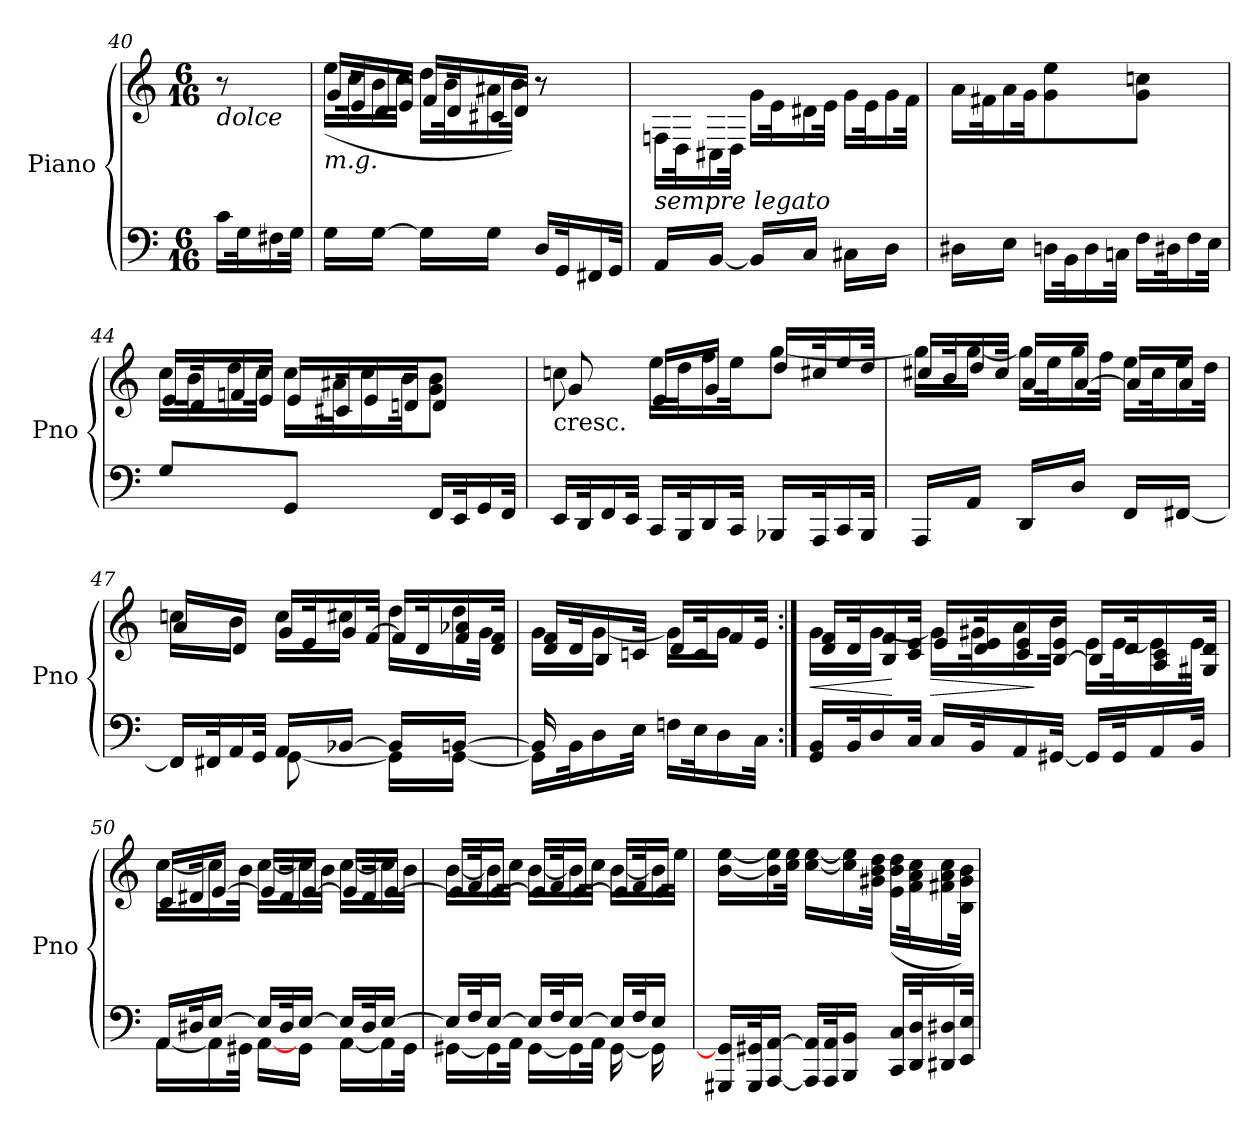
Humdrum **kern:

**kern	**kern	**dynam
*part1	*part1	*part1
*staff2	*staff1	*staff1/2
*I"Piano	*	*
*I'Pno	*	*
*clefF4	*clefG2	*
*k[]	*k[]	*
*M6/16	*M6/16	*
*Xtuplet	*	*
=40	=40	=40
*	*^	*
!	!LO:TX:b:i:t=dolce	!	!
24c\LL	8ryy	8r	.
48G\K	.	.	.
24F#X\	.	.	.
48G\JJk	.	.	.
=41	=41	=41	=41
*	*	*Xtuplet	*
*	*	*^	*
!	!LO:TX:b:i:t=m.g.	!	!	!
16G\LL	4.ryy	(<24ee\LL	24g/LL	.
.	.	48cc\K	48e/K	.
[16G\JJ	.	24b\	24d/	.
.	.	48cc\JJk	48e/JJk	.
16G\LL]	.	24dd\LL	24f/LL	.
.	.	48b\K	48d/K	.
16G\JJ	.	24a#X\	24c#X/	.
.	.	48b\JJk)	48d/JJk	.
24D/LL	.	8r	8r	.
48GG/K	.	.	.	.
24FF#X/	.	.	.	.
48GG/JJk	.	.	.	.
*	*	*v	*v	*
=42	=42	=42	=42
!	!LO:TX:b:i:t=sempre legato	!	!
16AA/LL	4.ryy	24Fn\LL	.
.	.	48D\K	.
[16BB/JJ	.	24C#X\	.
.	.	48D\JJk	.
16BB/LL]	.	24g\LL	.
.	.	48e\K	.
16C/JJ	.	24d#X\	.
.	.	48e\JJk	.
16C#X\LL	.	24g\LL	.
.	.	48e\K	.
16D\JJ	.	24g\	.
.	.	48f\JJk	.
!!LO:LB:g=z	!!
=43	=43	=43	=43
16D#X\LL	4.ryy	24a\LL	.
.	.	48f#X\K	.
16E\JJ	.	24a\	.
.	.	48g\JK	.
24Dn\LL	.	8g\ 8ee\	.
48BB\K	.	.	.
24D\	.	.	.
48Cn\JJk	.	.	.
24F\LL	.	8g\ 8ccn\J	.
48D#X\K	.	.	.
24F\	.	.	.
48E\JJk	.	.	.
=44	=44	=44	=44
*	*	*^	*
8G/L	4.ryy	24cc\LL	24e/LL	.
.	.	48b\K	48d/K	.
.	.	24dd\	24fn/	.
.	.	48cc\JJk	48e/JJk	.
8GG/J	.	24cc\LL	24e/LL	.
.	.	48a#X\K	48c#X/K	.
.	.	24cc\	24e/	.
.	.	48b\JK	48dn/JK	.
24FF/LL	.	8g\ 8b\J	8d/J	.
48EE/K	.	.	.	.
24GG/	.	.	.	.
48FF/JJk	.	.	.	.
=45	=45	=45	=45	=45
!	!LO:TX:b:t=cresc.	!	!	!
24EE/LL	4.ryy	8ccn\	8g/	.
48DD/K	.	.	.	.
24FF/	.	.	.	.
48EE/JJk	.	.	.	.
24CC/LL	.	24ee\LL	16e/LL	.
48BBB/K	.	48dd\K	.	.
24DD/	.	24ff\	16g/JJ	.
48CC/JJk	.	48ee\JK	.	.
24BBB-X/LL	.	[8gg\J	24dd/LL	.
48AAA/K	.	.	48cc#X/K	.
24CC/	.	.	24ee/	.
48BBB-/JJk	.	.	48dd/JJk	.
!!LO:LB:g=z	!!	!!
=46	=46	=46	=46	=46
16AAA/LL	4.ryy	16gg\LL]	24cc#X/LL	.
.	.	.	48b/K	.
16AA/JJ	.	[16gg\JJ	24dd/	.
.	.	.	48cc#/JJk	.
16DD/LL	.	24gg\LL]	16a/LL	.
.	.	48ee\K	.	.
16D/JJ	.	24gg\	[16a/JJ	.
.	.	48ff\JJk	.	.
16FF/LL	.	24ee\LL	16a/LL]	.
.	.	48cc#\K	.	.
[16FF#X/JJ	.	24ee\	16a/JJ	.
.	.	48dd\JJk	.	.
=47	=47	=47	=47	=47
*^	*	*	*	*
24FF#/LL]	8ryy	4.ryy	16ccn\LL	16a/LL	.
48FF#X/K	.	.	.	.	.
24AA/	.	.	16b\JJ	16d/JJ	.
48GG/JJk	.	.	.	.	.
16AA/LL	[8GG\	.	16cc\LL	24g/LL	.
.	.	.	.	48e/K	.
[16BB-X/JJ	.	.	16cc#X\JJ	24g/	.
.	.	.	.	[48f/JJk	.
16BB-/LL]	16GG\LL]	.	16dd\LL	24f/LL]	.
.	.	.	.	48d/K	.
[16BBn/JJ	[16GG\JJ	.	24dd\	24f/ 24a-X/	.
.	.	.	48g\JJk	48d/ 48f/JJk	.
=48	=48	=48	=48	=48	=48
16BB/]	24GG\LL]	4ryy	16g\LL	24d/ 24f/LL	.
.	48BB\K	.	.	48d/K	.
8.ryy	24D\	.	[16g\JJ	24B/	.
.	48E\JJk	.	.	48cn/JJk	.
.	24Fn\LL	.	16g\LL]	24d/LL	.
.	48E\K	.	.	48c/K	.
.	24D\	.	16g\JJ	24f/	.
.	48C\JJk	.	.	48e/JJk	.
!!LO:PB:g=z	!!	!!
=49:|!	=49:|!	=49:|!	=49:|!	=49:|!	=49:|!
!	!	!	!	!	!LO:HP:b
*v	*v	*	*	*	*
24GG/ 24BB/LL	4.ryy	16g\LL	24d/ 24f/LL	<
48BB/K	.	.	48d/K	.
24D/	.	[16g\JJ	24B/ 24f/	.
48C/JJk	.	.	48c/ 48e/JJk	[
!	!	!	!	!LO:HP:b
24C/LL	.	24g\LL]	24e/LL	>
48BB/K	.	48g#X\K	48d/ 48e/K	.
24AA/	.	24a\	24c/ 24e/	.
[48GG#X/JJk	.	48b\JJk	[48B/ 48e/JJk	]
24GG#/LL]	.	24e\LL	24B/LL]	.
48GG#/K	.	[48e\K	48d/K	.
24AA/	.	24e\]	24A/ 24c/	.
48BB/JJk	.	48e\JJk	48G#X/ 48d/JJk	.
=50	=50	=50	=50	=50
*^	*	*	*	*
24AA/LL	[16AA\LL	4.ryy	[16cc\LL	24c/LL	.
48D#X/K	.	.	.	48d#X/K	.
[16E/JJ	24AA\]	.	24cc\]	[16e/JJ	.
.	48GG#X\JJk	.	48b\JJk	.	.
24E/LL]	[16AA\LL	.	[16cc\LL	24e/LL]	.
48D#/K	.	.	.	48d#/K	.
[16E/JJ	16GG#\JJ	.	24cc\]	[16e/JJ	.
.	.	.	48b\JJk	.	.
24E/LL]	[16AA\LL	.	[16cc\LL	24e/LL]	.
48D#/K	.	.	.	48d#/K	.
[16E/JJ	24AA\]	.	24cc\]	[16e/JJ	.
.	48GG#\JJk	.	48b\JJk	.	.
!!LO:LB:g=z	!!	!!
=51	=51	=51	=51	=51	=51
24E/LL]	[16GG#X\LL	4.ryy	[16b\LL	24e/LL]	.
48F/K	.	.	.	48f/K	.
[16E/JJ	24GG#\]	.	24b\]	[16e/JJ	.
.	48AA\JJk	.	48cc\JJk	.	.
24E/LL]	[16GG#\LL	.	[16b\LL	24e/LL]	.
48F/K	.	.	.	48f/K	.
[16E/JJ	24GG#\]	.	24b\]	[16e/JJ	.
.	48AA\JJk	.	48cc\JJk	.	.
24E/LL]	[16GG#\LL	.	[16b\LL	24e/LL]	.
48F/K	.	.	.	48f/K	.
16E/JJ	16GG#\]	.	24b\]	16e/JJ	.
.	.	.	48ee\JJk	.	.
*v	*v	*	*	*	*
*	*	*v	*v	*
=52	=52	=52	=52
24GGG#X/ 24GG#/]LL	4.ryy	[16b\ [16ee\LL	.
48GGG#/ 48GG#X/K	.	.	.
[16AAA/ [16AA/JJ	.	24b\] 24ee\]	.
.	.	48cc\ 48ee\JJk	.
24AAA/] 24AA/]LL	.	[16cc\ [16ee\LL	.
48AAA/ 48AA/K	.	.	.
16BBB/ 16BB/JJ	.	24cc\] 24ee\]	.
.	.	48g#X\ 48b\ 48dd\JJk	.
24CC/ 24C/LL	.	(<24e\ 24b\ 24dd\LL	.
48DD/ 48D/K	.	48f\ 48a\ 48cc\K	.
24DD#X/ 24D#X/	.	24f#X\ 24a\ 24cc\	.
48EE/ 48E/JJk	.	48B\ 48g#\ 48b\JJk)	.
*	*v	*v	*
=	=	=
*-	*-	*-
